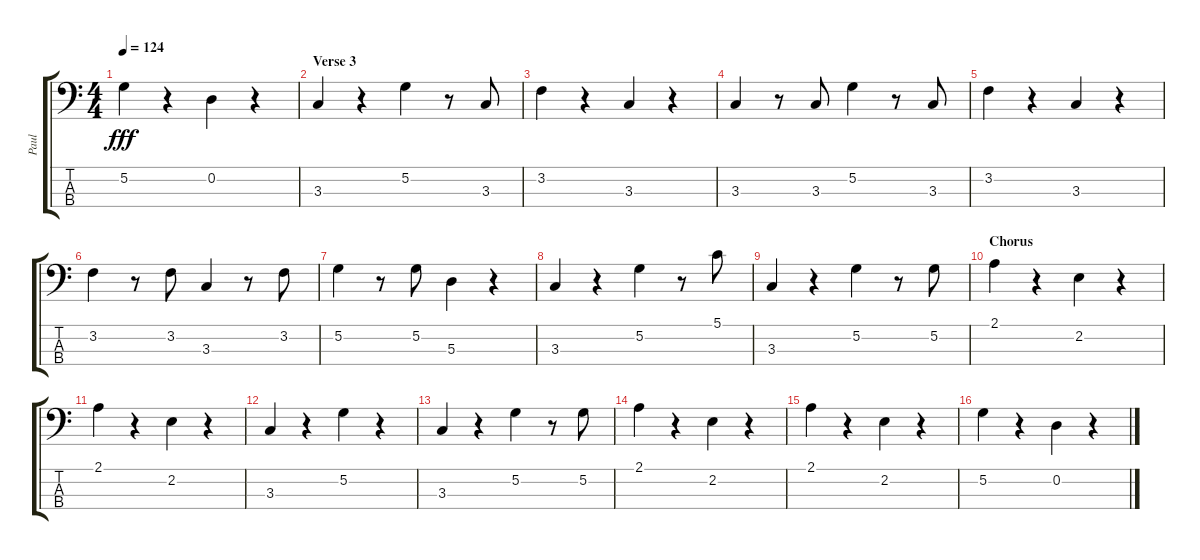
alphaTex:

\track ("Paul" "Paul") {instrument electricbassfinger}
\staff {score tabs}
\tuning (G2 D2 A1 E1) {hide}
\ts (4 4)
\tempo 124
\clef f4
\ks c
5.2.4{dy fff} r.4 0.2.4 r.4 |
\section ("" "Verse 3")
3.3.4 r.4 5.2.4 r.8 3.3.8 |
3.2.4 r.4 3.3.4 r.4 |
3.3.4 r.8 3.3.8 5.2.4 r.8 3.3.8 |
3.2.4 r.4 3.3.4 r.4 |
3.2.4 r.8 3.2.8 3.3.4 r.8 3.2.8 |
5.2.4 r.8 5.2.8 5.3.4 r.4 |
3.3.4 r.4 5.2.4 r.8 5.1.8 |
3.3.4 r.4 5.2.4 r.8 5.2.8 |
\section ("" "Chorus")
2.1.4 r.4 2.2.4 r.4 |
2.1.4 r.4 2.2.4 r.4 |
3.3.4 r.4 5.2.4 r.4 |
3.3.4 r.4 5.2.4 r.8 5.2.8 |
2.1.4 r.4 2.2.4 r.4 |
2.1.4 r.4 2.2.4 r.4 |
5.2.4 r.4 0.2.4 r.4
